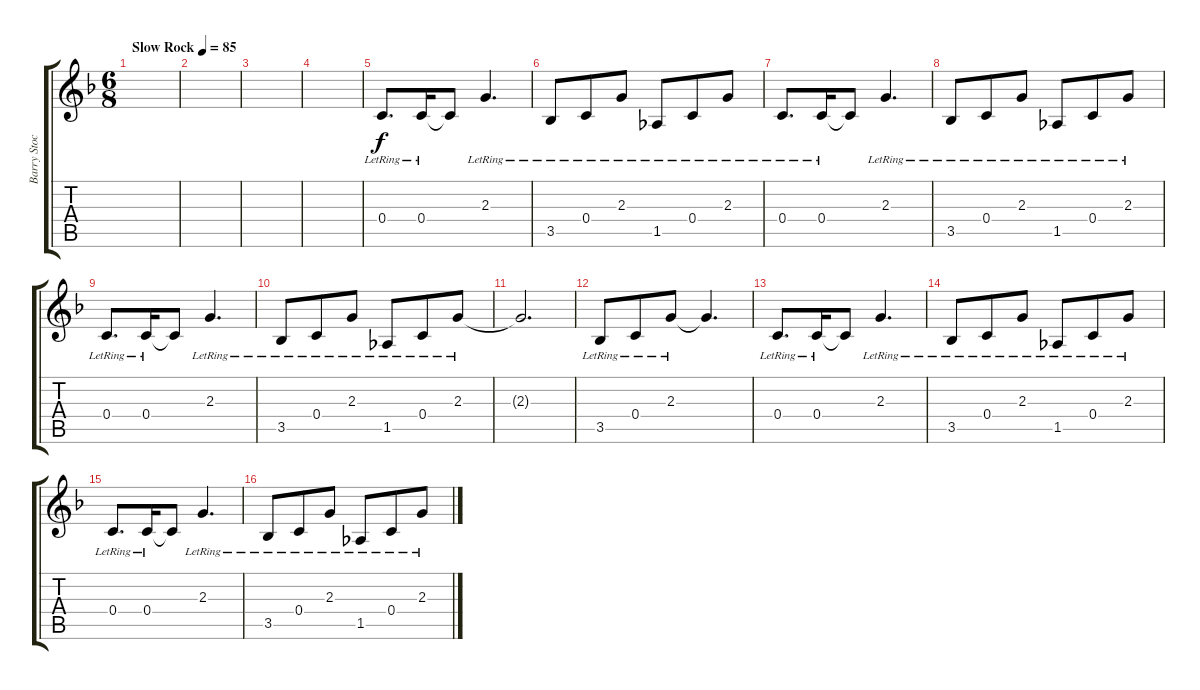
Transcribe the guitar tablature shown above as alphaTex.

\track ("Barry Stock" "Barry Stoc") {instrument distortionguitar}
\staff {score tabs}
\tuning (D4 A3 F3 C3 G2 C2) {hide}
\ts (6 8)
\tempo (85 "Slow Rock")
\clef g2
\ks f
|
|
|
|
0.4{lr}.8{d} 0.4{lr}.16 0.4{t}.8 2.3{lr}.4{d} |
3.5{lr}.8 0.4{lr}.8 2.3{lr}.8 1.5{lr}.8 0.4{lr}.8 2.3{lr}.8 |
0.4{lr}.8{d} 0.4{lr}.16 0.4{t}.8 2.3{lr}.4{d} |
3.5{lr}.8 0.4{lr}.8 2.3{lr}.8 1.5{lr}.8 0.4{lr}.8 2.3{lr}.8 |
0.4{lr}.8{d} 0.4{lr}.16 0.4{t}.8 2.3{lr}.4{d} |
3.5{lr}.8 0.4{lr}.8 2.3{lr}.8 1.5{lr}.8 0.4{lr}.8 2.3{lr}.8 |
2.3{t}.2{d} |
3.5{lr}.8 0.4{lr}.8 2.3{lr}.8 2.3{t}.4{d} |
0.4{lr}.8{d} 0.4{lr}.16 0.4{t}.8 2.3{lr}.4{d} |
3.5{lr}.8 0.4{lr}.8 2.3{lr}.8 1.5{lr}.8 0.4{lr}.8 2.3{lr}.8 |
0.4{lr}.8{d} 0.4{lr}.16 0.4{t}.8 2.3{lr}.4{d} |
3.5{lr}.8 0.4{lr}.8 2.3{lr}.8 1.5{lr}.8 0.4{lr}.8 2.3{lr}.8
